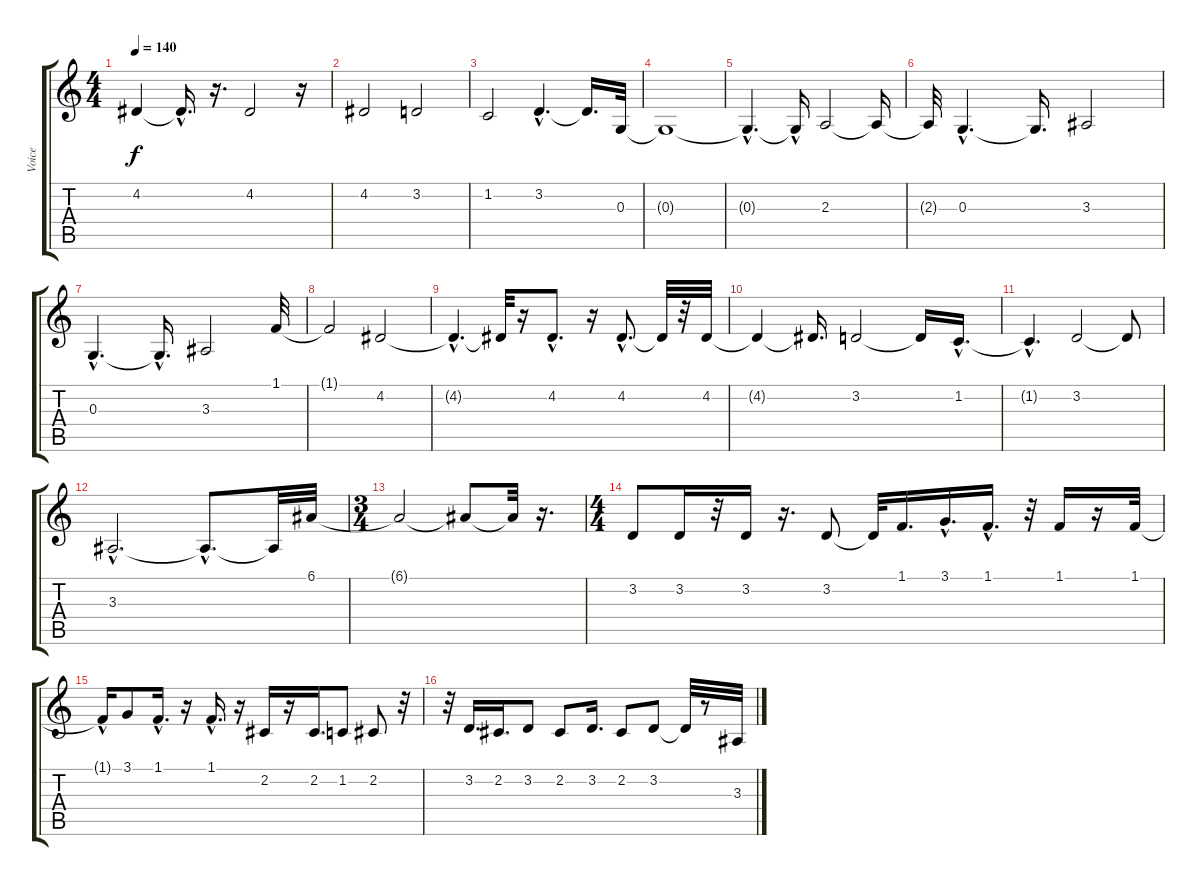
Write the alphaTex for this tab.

\track ("Voice" "Voice") {instrument tremolostrings}
\staff {score tabs}
\tuning (E4 B3 G3 D3 A2 E2) {hide}
\ts (4 4)
\tempo 140
\clef g2
\ks c
4.2{t}.4{dy f} 4.2{hac t}.16{d} r.16{d} 4.2.2 r.16 |
4.2.2 3.2.2 |
1.2.2 3.2{hac}.4{d} 3.2{t}.16{d} 0.3.32 |
0.3{t}.1 |
0.3{hac t}.4{d} 0.3{hac t}.16 2.3.2 2.3{t}.16 |
2.3{t}.32 0.3{hac}.4{d} 0.3{t}.16{d} 3.3.2 |
0.3{hac}.4{d} 0.3{hac t}.16{d} 3.3.2 1.1.32 |
1.1{t}.2 4.2.2 |
4.2{hac t}.4{d} 4.2{t}.32 r.16 4.2{hac}.8{d} r.16 4.2{hac}.8{d} 4.2{t}.32 r.32 4.2.32 |
4.2{t}.4 4.2{t}.16{d} 3.2.2 3.2{t}.16 1.2{hac}.16{d} |
1.2{hac t}.4{d} 3.2.2 3.2{t}.8 |
3.3{hac}.2{d} 3.3{hac t}.8{d} 3.3{t}.32 6.1.32 |
\ts (3 4)
6.1{t}.2 6.1{t}.8 6.1{t}.32 r.16{d} |
\ts (4 4)
3.2.8 3.2.16 r.32 3.2.16 r.16{d} 3.2.8 3.2{t}.32 1.1.16{d} 3.1{hac}.16{d} 1.1{hac}.16{d} r.32 1.1.16 r.16 1.1.32 |
1.1{hac t}.16 3.1.8 1.1{hac}.16{d} r.16 1.1{hac}.16{d} r.16 2.2.16 r.16 2.2.16{d} 1.2.8 2.2.8 r.32 |
r.32 3.2.16{d} 2.2.16{d} 3.2.8 2.2.8 3.2.16{d} 2.2.8 3.2.8 3.2{t}.32 r.8 3.3.32
